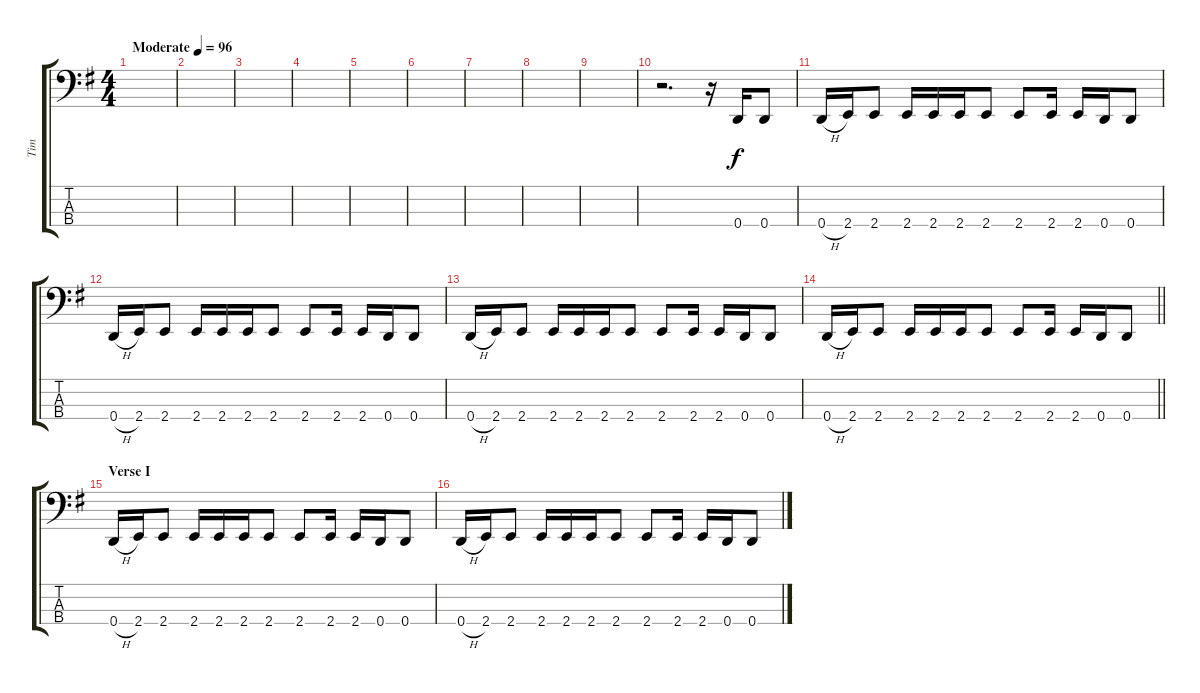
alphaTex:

\track ("Tim" "Tim") {instrument electricbasspick}
\staff {score tabs}
\tuning (G2 D2 A1 D1) {hide}
\ts (4 4)
\tempo (96 "Moderate")
\clef f4
\ks g
|
|
|
|
|
|
|
|
|
r.2{d} r.16 0.4.16 0.4.8 |
0.4{h}.16 2.4.16 2.4.8 2.4.16 2.4.16 2.4.16 2.4.8 2.4.8 2.4.16 2.4.16 0.4.16 0.4.8 |
0.4{h}.16 2.4.16 2.4.8 2.4.16 2.4.16 2.4.16 2.4.8 2.4.8 2.4.16 2.4.16 0.4.16 0.4.8 |
0.4{h}.16 2.4.16 2.4.8 2.4.16 2.4.16 2.4.16 2.4.8 2.4.8 2.4.16 2.4.16 0.4.16 0.4.8 |
\barLineRight lightlight
0.4{h}.16 2.4.16 2.4.8 2.4.16 2.4.16 2.4.16 2.4.8 2.4.8 2.4.16 2.4.16 0.4.16 0.4.8 |
\section ("" "Verse I")
0.4{h}.16 2.4.16 2.4.8 2.4.16 2.4.16 2.4.16 2.4.8 2.4.8 2.4.16 2.4.16 0.4.16 0.4.8 |
0.4{h}.16 2.4.16 2.4.8 2.4.16 2.4.16 2.4.16 2.4.8 2.4.8 2.4.16 2.4.16 0.4.16 0.4.8
